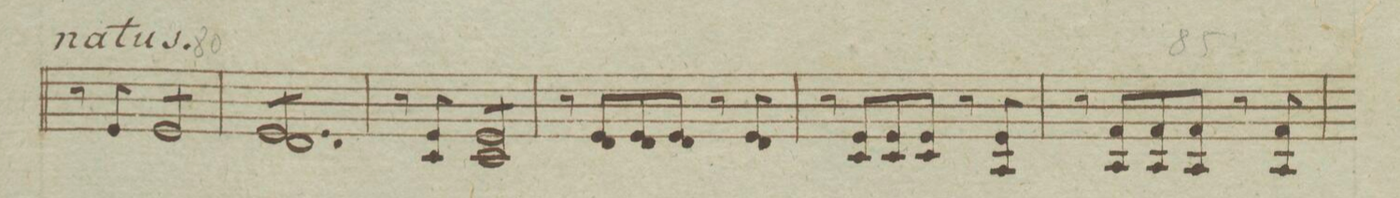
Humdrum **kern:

**kern	**dynam
*I"Violino Primo.	*
*clefG2	*
*k[b-e-a-d-]	*
*met(c)	*
*M3/4	*
8r	.
8e-/	.
*tremolo	*
8e-/L	.
8e-/	.
8e-/	.
8e-/J	.
=81	=81
8d-/L 8e-	.
8d-/ 8e-	.
8d-/ 8e-	.
8d-/ 8e-	.
8d-/ 8e-	.
8d-/J 8e-	.
=82	=82
8r	.
8c/ 8e-	.
8c/L 8e-	.
8c/ 8e-	.
8c/ 8e-	.
8c/J 8e-	.
*Xtremolo	*
=83	=83
8r	.
8d-/L 8e-	.
8d-/ 8e-	.
8d-/J 8e-	.
8r	.
8d-/ 8e-	.
=84	=84
8r	.
8c/L 8e-	.
8c/ 8e-	.
8c/J 8e-	.
8r	.
8A-/ 8e-	.
=85	=85
8r	.
8A-/L 8f	.
8A-/ 8f	.
8A-/J 8f	.
8r	.
8A-/ 8f	.
=86	=86
*-	*-
